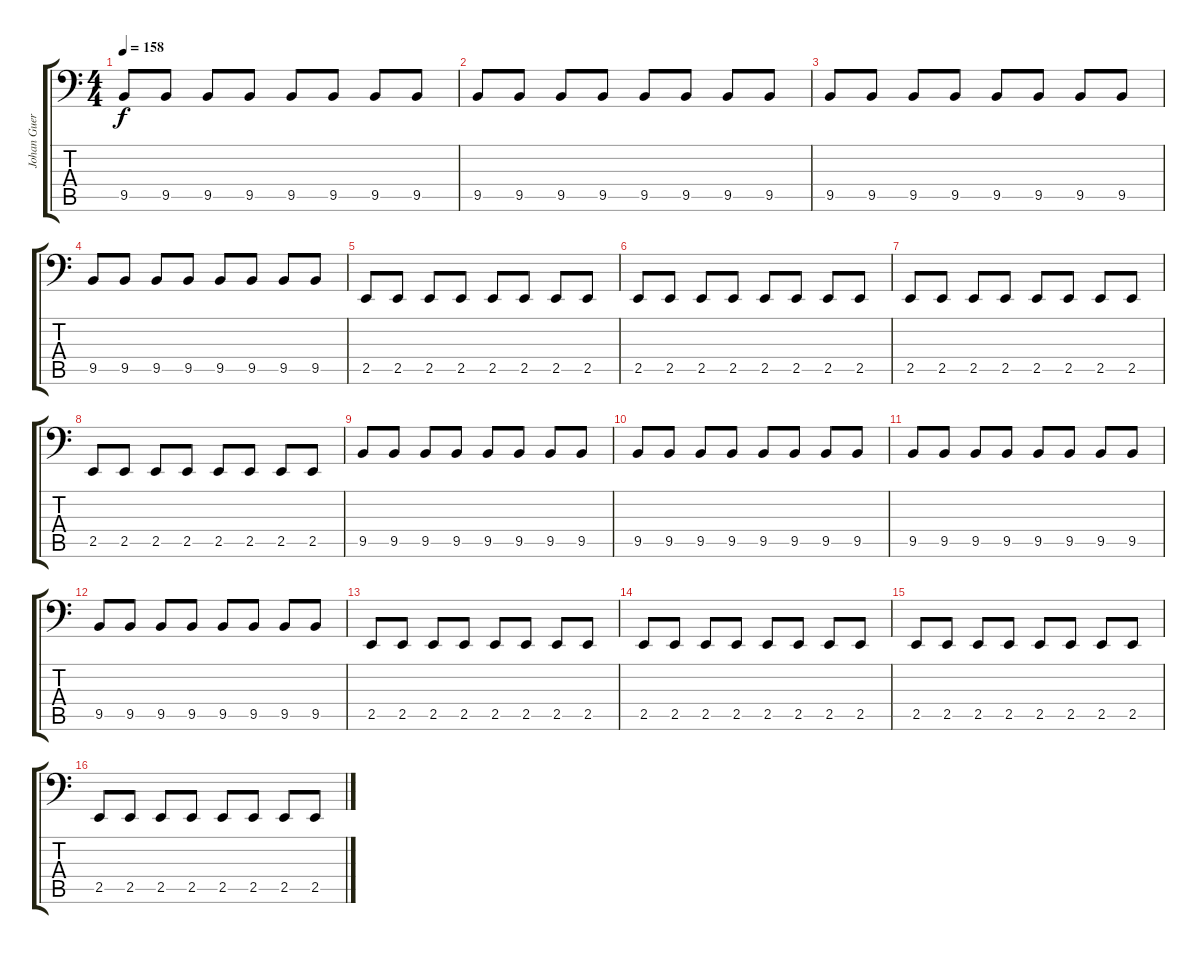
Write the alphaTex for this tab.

\track ("Johan Guerra" "Johan Guer") {instrument electricbassfinger}
\staff {score tabs}
\tuning (C3 G2 D2 A1 D1 B0) {hide}
\ts (4 4)
\tempo 158
\clef f4
\ks c
9.5.8{dy f} 9.5.8 9.5.8 9.5.8 9.5.8 9.5.8 9.5.8 9.5.8 |
9.5.8 9.5.8 9.5.8 9.5.8 9.5.8 9.5.8 9.5.8 9.5.8 |
9.5.8 9.5.8 9.5.8 9.5.8 9.5.8 9.5.8 9.5.8 9.5.8 |
9.5.8 9.5.8 9.5.8 9.5.8 9.5.8 9.5.8 9.5.8 9.5.8 |
2.5.8 2.5.8 2.5.8 2.5.8 2.5.8 2.5.8 2.5.8 2.5.8 |
2.5.8 2.5.8 2.5.8 2.5.8 2.5.8 2.5.8 2.5.8 2.5.8 |
2.5.8 2.5.8 2.5.8 2.5.8 2.5.8 2.5.8 2.5.8 2.5.8 |
2.5.8 2.5.8 2.5.8 2.5.8 2.5.8 2.5.8 2.5.8 2.5.8 |
9.5.8 9.5.8 9.5.8 9.5.8 9.5.8 9.5.8 9.5.8 9.5.8 |
9.5.8 9.5.8 9.5.8 9.5.8 9.5.8 9.5.8 9.5.8 9.5.8 |
9.5.8 9.5.8 9.5.8 9.5.8 9.5.8 9.5.8 9.5.8 9.5.8 |
9.5.8 9.5.8 9.5.8 9.5.8 9.5.8 9.5.8 9.5.8 9.5.8 |
2.5.8 2.5.8 2.5.8 2.5.8 2.5.8 2.5.8 2.5.8 2.5.8 |
2.5.8 2.5.8 2.5.8 2.5.8 2.5.8 2.5.8 2.5.8 2.5.8 |
2.5.8 2.5.8 2.5.8 2.5.8 2.5.8 2.5.8 2.5.8 2.5.8 |
2.5.8 2.5.8 2.5.8 2.5.8 2.5.8 2.5.8 2.5.8 2.5.8
